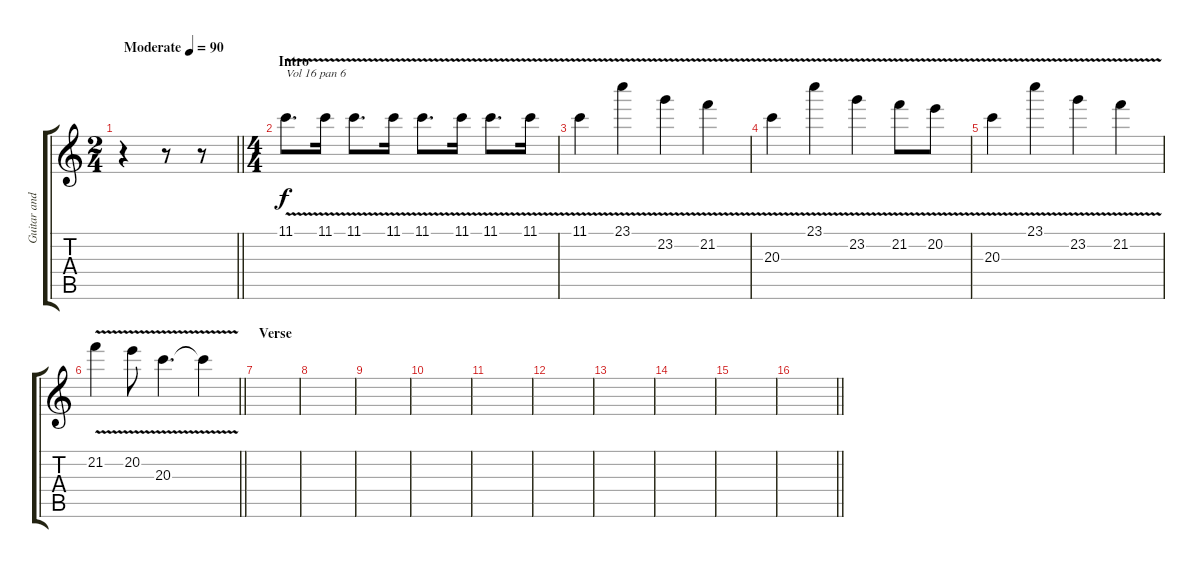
\track ("Guitar and Effects" "Guitar and") {instrument electricguitarclean}
\staff {score tabs}
\tuning (Db4 Ab3 E3 B2 Gb2 B1) {hide}
\ts (2 4)
\tempo (90 "Moderate")
\clef g2
\barLineRight lightlight
\ks c
r.4{dy f instrument electricguitarclean} r.8 r.8{volume 0} |
\ts (4 4)
\section ("" "Intro")
11.1{v}.8{d txt "Vol 16 pan 6" volume 16 balance 14 instrument electricguitarclean} 11.1{v}.16 11.1{v}.8{d} 11.1{v}.16 11.1{v}.8{d} 11.1{v}.16 11.1{v}.8{d} 11.1{v}.16 |
11.1{v}.4 23.1{v}.4 23.2{v}.4 21.2{v}.4 |
20.3{v}.4 23.1{v}.4 23.2{v}.4 21.2{v}.8 20.2{v}.8 |
20.3{v}.4 23.1{v}.4 23.2{v}.4 21.2{v}.4 |
\barLineRight lightlight
21.2{v}.4 20.2{v}.8 20.3{v}.4{d} 20.3{t}.4 |
\section ("" "Verse")
|
|
|
|
|
|
|
|
|
\barLineRight lightlight
